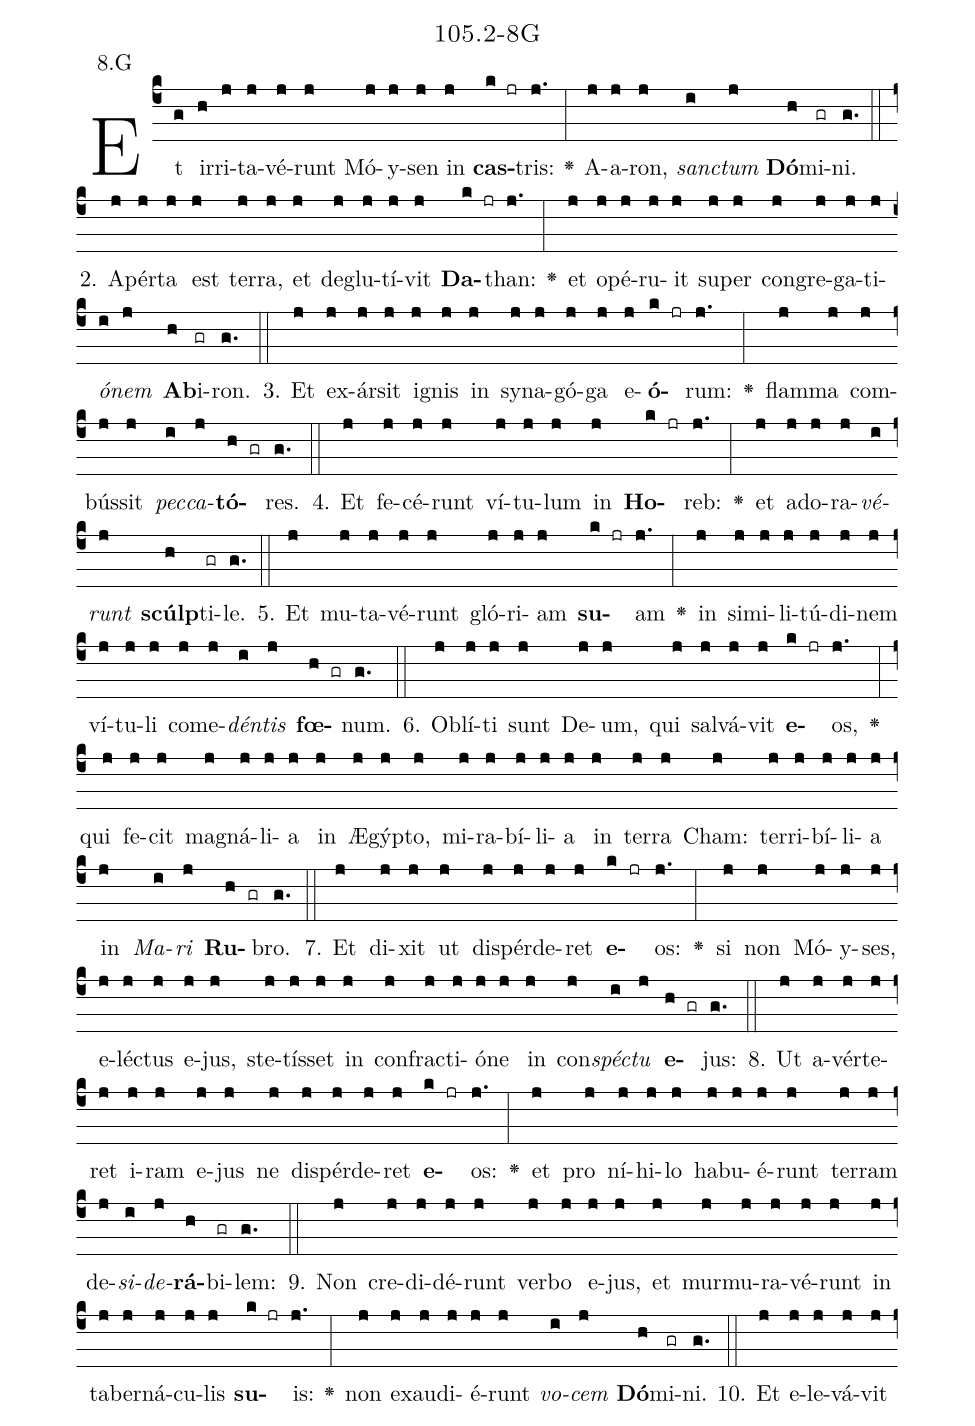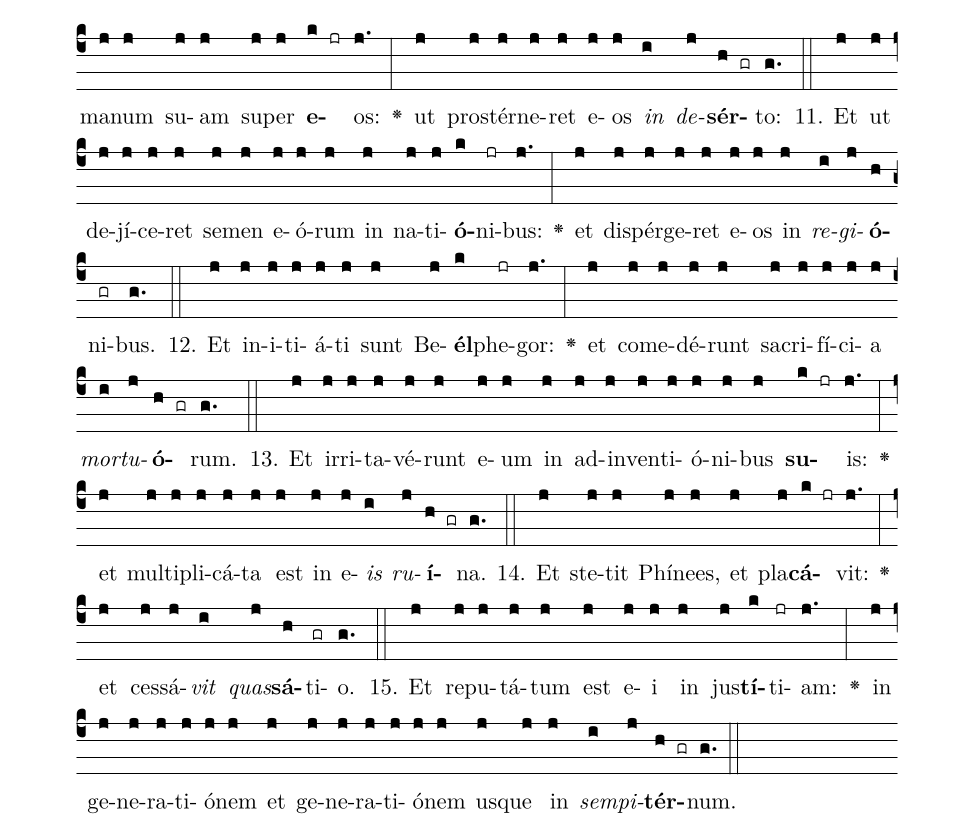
name: 105.2-8G;
annotation: 8.G;
%%
(c4)Et(g) ir(h)ri(j)ta(j)vé(j)runt(j) Mó(j)y(j)sen(j) in(j) <b>cas</b>(k jr)tris:(j.) <v>\greheightstar</v>(:) A(j)a(j)ron,(j) <i>sanc</i>(i)<i>tum</i>(j) <b>Dó</b>(h)mi(gr)ni.(g.) (::)
2. A(j)pér(j)ta(j) est(j) ter(j)ra,(j) et(j) de(j)glu(j)tí(j)vit(j) <b>Da</b>(k jr)than:(j.) <v>\greheightstar</v>(:) et(j) o(j)pé(j)ru(j)it(j) su(j)per(j) con(j)gre(j)ga(j)ti(j)<i>ó</i>(i)<i>nem</i>(j) <b>Ab</b>(h)i(gr)ron.(g.) (::)
3. Et(j) ex(j)ár(j)sit(j) i(j)gnis(j) in(j) sy(j)na(j)gó(j)ga(j) e(j)<b>ó</b>(k jr)rum:(j.) <v>\greheightstar</v>(:) flam(j)ma(j) com(j)bús(j)sit(j) <i>pec</i>(i)<i>ca</i>(j)<b>tó</b>(h gr)res.(g.) (::)
4. Et(j) fe(j)cé(j)runt(j) ví(j)tu(j)lum(j) in(j) <b>Ho</b>(k jr)reb:(j.) <v>\greheightstar</v>(:) et(j) ad(j)o(j)ra(j)<i>vé</i>(i)<i>runt</i>(j) <b>scúlp</b>(h)ti(gr)le.(g.) (::)
5. Et(j) mu(j)ta(j)vé(j)runt(j) gló(j)ri(j)am(j) <b>su</b>(k jr)am(j.) <v>\greheightstar</v>(:) in(j) si(j)mi(j)li(j)tú(j)di(j)nem(j) ví(j)tu(j)li(j) com(j)e(j)<i>dén</i>(i)<i>tis</i>(j) <b>fœ</b>(h gr)num.(g.) (::)
6. Ob(j)lí(j)ti(j) sunt(j) De(j)um,(j) qui(j) sal(j)vá(j)vit(j) <b>e</b>(k jr)os,(j.) <v>\greheightstar</v>(:) qui(j) fe(j)cit(j) ma(j)gná(j)li(j)a(j) in(j) Æ(j)gýp(j)to,(j) mi(j)ra(j)bí(j)li(j)a(j) in(j) ter(j)ra(j) Cham:(j) ter(j)ri(j)bí(j)li(j)a(j) in(j) <i>Ma</i>(i)<i>ri</i>(j) <b>Ru</b>(h gr)bro.(g.) (::)
7. Et(j) di(j)xit(j) ut(j) dis(j)pér(j)de(j)ret(j) <b>e</b>(k jr)os:(j.) <v>\greheightstar</v>(:) si(j) non(j) Mó(j)y(j)ses,(j) e(j)léc(j)tus(j) e(j)jus,(j) ste(j)tís(j)set(j) in(j) con(j)frac(j)ti(j)ó(j)ne(j) in(j) con(j)<i>spéc</i>(i)<i>tu</i>(j) <b>e</b>(h gr)jus:(g.) (::)
8. Ut(j) a(j)vér(j)te(j)ret(j) i(j)ram(j) e(j)jus(j) ne(j) dis(j)pér(j)de(j)ret(j) <b>e</b>(k jr)os:(j.) <v>\greheightstar</v>(:) et(j) pro(j) ní(j)hi(j)lo(j) ha(j)bu(j)é(j)runt(j) ter(j)ram(j) de(j)<i>si</i>(i)<i>de</i>(j)<b>rá</b>(h)bi(gr)lem:(g.) (::)
9. Non(j) cre(j)di(j)dé(j)runt(j) ver(j)bo(j) e(j)jus,(j) et(j) mur(j)mu(j)ra(j)vé(j)runt(j) in(j) ta(j)ber(j)ná(j)cu(j)lis(j) <b>su</b>(k jr)is:(j.) <v>\greheightstar</v>(:) non(j) ex(j)au(j)di(j)é(j)runt(j) <i>vo</i>(i)<i>cem</i>(j) <b>Dó</b>(h)mi(gr)ni.(g.) (::)
10. Et(j) e(j)le(j)vá(j)vit(j) ma(j)num(j) su(j)am(j) su(j)per(j) <b>e</b>(k jr)os:(j.) <v>\greheightstar</v>(:) ut(j) pro(j)stér(j)ne(j)ret(j) e(j)os(j) <i>in</i>(i) <i>de</i>(j)<b>sér</b>(h gr)to:(g.) (::)
11. Et(j) ut(j) de(j)jí(j)ce(j)ret(j) se(j)men(j) e(j)ó(j)rum(j) in(j) na(j)ti(j)<b>ó</b>(k)ni(jr)bus:(j.) <v>\greheightstar</v>(:) et(j) di(j)spér(j)ge(j)ret(j) e(j)os(j) in(j) <i>re</i>(i)<i>gi</i>(j)<b>ó</b>(h)ni(gr)bus.(g.) (::)
12. Et(j) in(j)i(j)ti(j)á(j)ti(j) sunt(j) Be(j)<b>él</b>(k)phe(jr)gor:(j.) <v>\greheightstar</v>(:) et(j) com(j)e(j)dé(j)runt(j) sa(j)cri(j)fí(j)ci(j)a(j) <i>mor</i>(i)<i>tu</i>(j)<b>ó</b>(h gr)rum.(g.) (::)
13. Et(j) ir(j)ri(j)ta(j)vé(j)runt(j) e(j)um(j) in(j) ad(j)in(j)ven(j)ti(j)ó(j)ni(j)bus(j) <b>su</b>(k jr)is:(j.) <v>\greheightstar</v>(:) et(j) mul(j)ti(j)pli(j)cá(j)ta(j) est(j) in(j) e(j)<i>is</i>(i) <i>ru</i>(j)<b>í</b>(h gr)na.(g.) (::)
14. Et(j) ste(j)tit(j) Phí(j)nees,(j) et(j) pla(j)<b>cá</b>(k jr)vit:(j.) <v>\greheightstar</v>(:) et(j) ces(j)sá(j)<i>vit</i>(i) <i>quas</i>(j)<b>sá</b>(h)ti(gr)o.(g.) (::)
15. Et(j) re(j)pu(j)tá(j)tum(j) est(j) e(j)i(j) in(j) jus(j)<b>tí</b>(k)ti(jr)am:(j.) <v>\greheightstar</v>(:) in(j) ge(j)ne(j)ra(j)ti(j)ó(j)nem(j) et(j) ge(j)ne(j)ra(j)ti(j)ó(j)nem(j) us(j)que(j) in(j) <i>sem</i>(i)<i>pi</i>(j)<b>tér</b>(h gr)num.(g.) (::)
